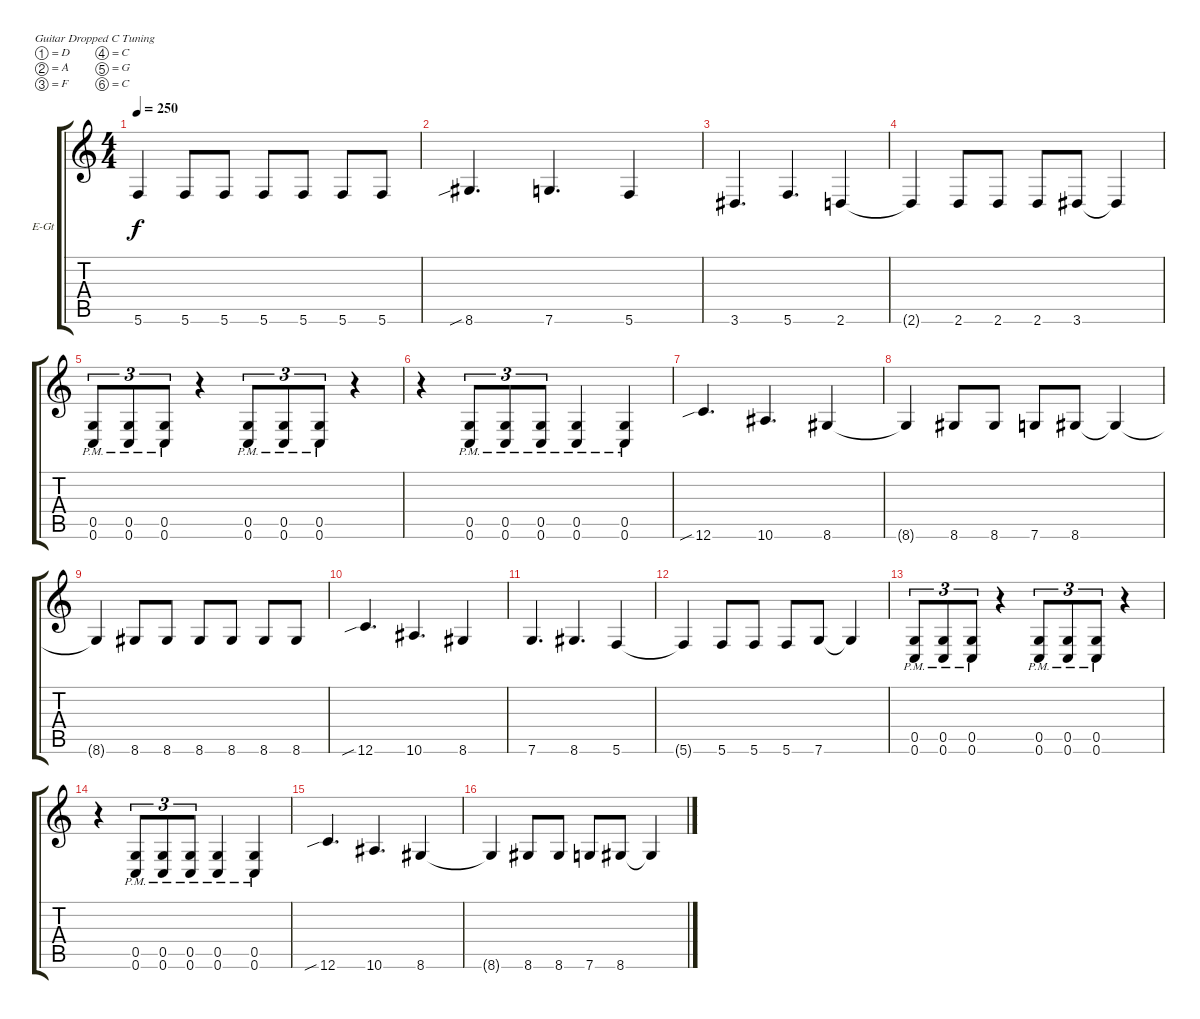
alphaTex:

\defaultSystemsLayout 4
\bracketExtendMode groupsimilarinstruments
\firstSystemTrackNameOrientation horizontal
\otherSystemsTrackNameOrientation horizontal
\track ("Guitar 2" "E-Gt") {instrument distortionguitar}
\staff {score tabs}
\tuning (D4 A3 F3 C3 G2 C2)
\ts (4 4)
\tempo 250
\clef g2
\ks c
5.6{t}.4{dy f} 5.6.8 5.6.8 5.6.8 5.6.8 5.6.8 5.6.8 |
8.6{sib}.4{d} 7.6.4{d} 5.6.4 |
3.6.4{d} 5.6.4{d} 2.6.4 |
2.6{t}.4 2.6.8 2.6.8 2.6.8 3.6.8 3.6{t}.4 |
(0.6{pm} 0.5{pm}).8{tu (3 2)} (0.6{pm} 0.5{pm}).8{tu (3 2)} (0.6{pm} 0.5{pm}).8{tu (3 2)} r.4 (0.6{pm} 0.5{pm}).8{tu (3 2)} (0.6{pm} 0.5{pm}).8{tu (3 2)} (0.6{pm} 0.5{pm}).8{tu (3 2)} r.4 |
r.4 (0.6{pm} 0.5{pm}).8{tu (3 2)} (0.6{pm} 0.5{pm}).8{tu (3 2)} (0.6{pm} 0.5{pm}).8{tu (3 2)} (0.5{pm} 0.6{pm}).4 (0.5{pm} 0.6{pm}).4 |
12.6{sib}.4{d} 10.6.4{d} 8.6.4 |
8.6{t}.4 8.6.8 8.6.8 7.6.8 8.6.8 8.6{t}.4 |
8.6{t}.4 8.6.8 8.6.8 8.6.8 8.6.8 8.6.8 8.6.8 |
12.6{sib}.4{d} 10.6.4{d} 8.6.4 |
7.6.4{d} 8.6.4{d} 5.6.4 |
5.6{t}.4 5.6.8 5.6.8 5.6.8 7.6.8 7.6{t}.4 |
(0.6{pm} 0.5{pm}).8{tu (3 2)} (0.6{pm} 0.5{pm}).8{tu (3 2)} (0.6{pm} 0.5{pm}).8{tu (3 2)} r.4 (0.6{pm} 0.5{pm}).8{tu (3 2)} (0.6{pm} 0.5{pm}).8{tu (3 2)} (0.6{pm} 0.5{pm}).8{tu (3 2)} r.4 |
r.4 (0.6{pm} 0.5{pm}).8{tu (3 2)} (0.6{pm} 0.5{pm}).8{tu (3 2)} (0.6{pm} 0.5{pm}).8{tu (3 2)} (0.5{pm} 0.6{pm}).4 (0.5{pm} 0.6{pm}).4 |
12.6{sib}.4{d} 10.6.4{d} 8.6.4 |
8.6{t}.4 8.6.8 8.6.8 7.6.8 8.6.8 8.6{t}.4
